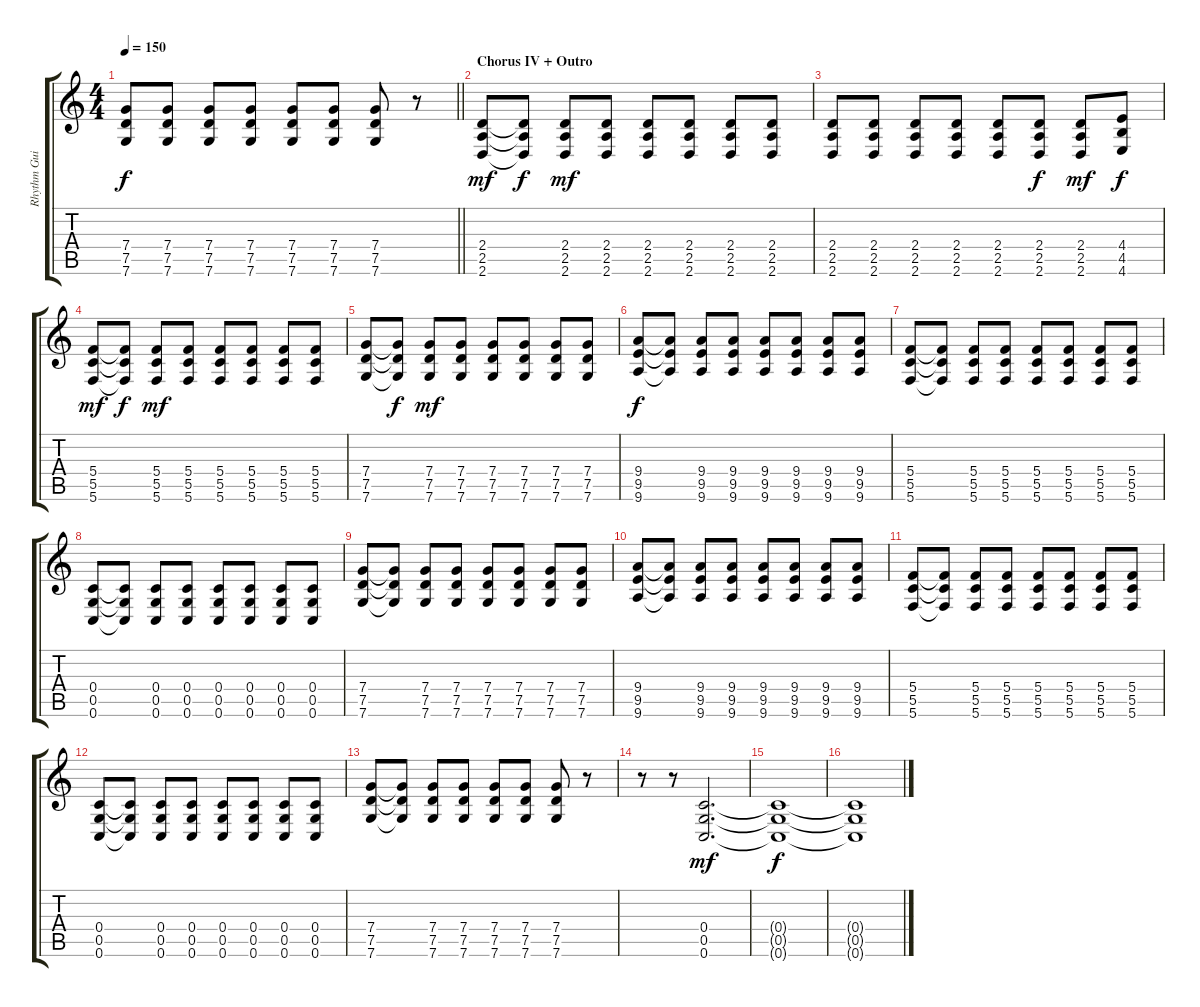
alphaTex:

\track ("Rhythm Guitar" "Rhythm Gui") {instrument overdrivenguitar}
\staff {score tabs}
\tuning (D4 A3 F3 C3 G2 C2) {hide}
\ts (4 4)
\tempo 150
\clef g2
\barLineRight lightlight
\ks c
(7.4{t} 7.5{t} 7.6{t}).8{dy f} (7.4 7.5 7.6).8 (7.4 7.5 7.6).8 (7.4 7.5 7.6).8 (7.4 7.5 7.6).8 (7.4 7.5 7.6).8 (7.4 7.5 7.6).8 r.8 |
\section ("" "Chorus IV + Outro")
(2.4 2.5 2.6).8{dy mf} (2.4{t} 2.5{t} 2.6{t}).8{dy f} (2.4 2.5 2.6).8{dy mf} (2.4 2.5 2.6).8 (2.4 2.5 2.6).8 (2.4 2.5 2.6).8 (2.4 2.5 2.6).8 (2.4 2.5 2.6).8 |
(2.4 2.5 2.6).8 (2.4 2.5 2.6).8 (2.4 2.5 2.6).8 (2.4 2.5 2.6).8 (2.4 2.5 2.6).8 (2.4 2.5 2.6).8{dy f} (2.4 2.5 2.6).8{dy mf} (4.4 4.5 4.6).8{dy f} |
(5.4 5.5 5.6).8{dy mf} (5.4{t} 5.5{t} 5.6{t}).8{dy f} (5.4 5.5 5.6).8{dy mf} (5.4 5.5 5.6).8 (5.4 5.5 5.6).8 (5.4 5.5 5.6).8 (5.4 5.5 5.6).8 (5.4 5.5 5.6).8 |
(7.4 7.5 7.6).8 (7.4{t} 7.5{t} 7.6{t}).8{dy f} (7.4 7.5 7.6).8{dy mf} (7.4 7.5 7.6).8 (7.4 7.5 7.6).8 (7.4 7.5 7.6).8 (7.4 7.5 7.6).8 (7.4 7.5 7.6).8 |
(9.4 9.5 9.6).8{dy f} (9.4{t} 9.5{t} 9.6{t}).8 (9.4 9.5 9.6).8 (9.4 9.5 9.6).8 (9.4 9.5 9.6).8 (9.4 9.5 9.6).8 (9.4 9.5 9.6).8 (9.4 9.5 9.6).8 |
(5.4 5.5 5.6).8 (5.4{t} 5.5{t} 5.6{t}).8 (5.4 5.5 5.6).8 (5.4 5.5 5.6).8 (5.4 5.5 5.6).8 (5.4 5.5 5.6).8 (5.4 5.5 5.6).8 (5.4 5.5 5.6).8 |
(0.4 0.5 0.6).8 (0.4{t} 0.5{t} 0.6{t}).8 (0.4 0.5 0.6).8 (0.4 0.5 0.6).8 (0.4 0.5 0.6).8 (0.4 0.5 0.6).8 (0.4 0.5 0.6).8 (0.4 0.5 0.6).8 |
(7.4 7.5 7.6).8 (7.4{t} 7.5{t} 7.6{t}).8 (7.4 7.5 7.6).8 (7.4 7.5 7.6).8 (7.4 7.5 7.6).8 (7.4 7.5 7.6).8 (7.4 7.5 7.6).8 (7.4 7.5 7.6).8 |
(9.4 9.5 9.6).8 (9.4{t} 9.5{t} 9.6{t}).8 (9.4 9.5 9.6).8 (9.4 9.5 9.6).8 (9.4 9.5 9.6).8 (9.4 9.5 9.6).8 (9.4 9.5 9.6).8 (9.4 9.5 9.6).8 |
(5.4 5.5 5.6).8 (5.4{t} 5.5{t} 5.6{t}).8 (5.4 5.5 5.6).8 (5.4 5.5 5.6).8 (5.4 5.5 5.6).8 (5.4 5.5 5.6).8 (5.4 5.5 5.6).8 (5.4 5.5 5.6).8 |
(0.4 0.5 0.6).8 (0.4{t} 0.5{t} 0.6{t}).8 (0.4 0.5 0.6).8 (0.4 0.5 0.6).8 (0.4 0.5 0.6).8 (0.4 0.5 0.6).8 (0.4 0.5 0.6).8 (0.4 0.5 0.6).8 |
(7.4 7.5 7.6).8 (7.4{t} 7.5{t} 7.6{t}).8 (7.4 7.5 7.6).8 (7.4 7.5 7.6).8 (7.4 7.5 7.6).8 (7.4 7.5 7.6).8 (7.4 7.5 7.6).8 r.8 |
r.8 r.8 (0.4 0.5 0.6).2{d dy mf} |
(0.4{t} 0.5{t} 0.6{t}).1{dy f} |
(0.4{t} 0.5{t} 0.6{t}).1
